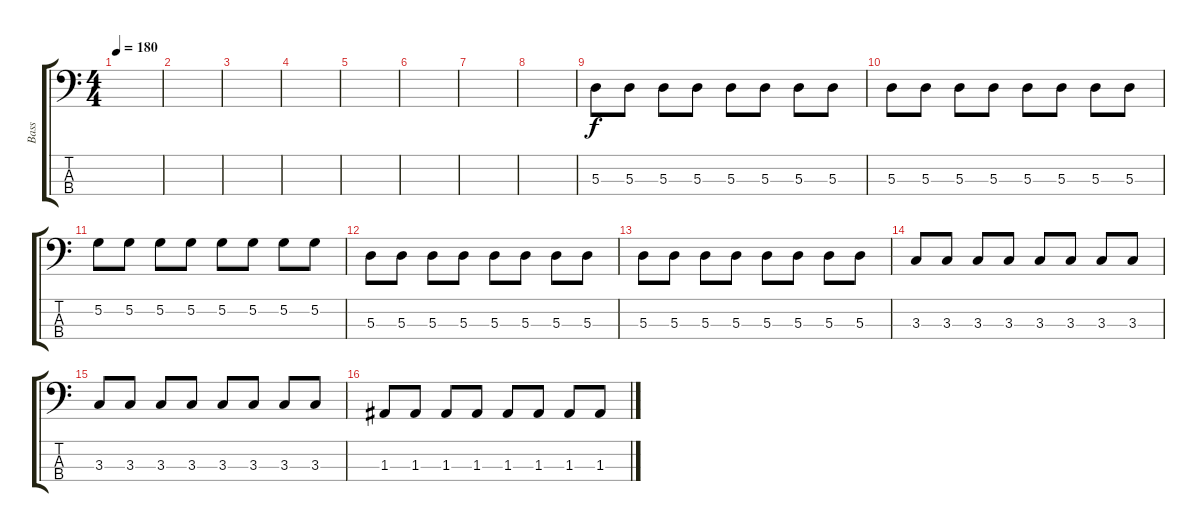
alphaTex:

\track ("Bass" "Bass") {instrument electricbasspick}
\staff {score tabs}
\tuning (G2 D2 A1 E1) {hide}
\ts (4 4)
\tempo 180
\clef f4
\ks c
|
|
|
|
|
|
|
|
5.3.8 5.3.8 5.3.8 5.3.8 5.3.8 5.3.8 5.3.8 5.3.8 |
5.3.8 5.3.8 5.3.8 5.3.8 5.3.8 5.3.8 5.3.8 5.3.8 |
5.2.8 5.2.8 5.2.8 5.2.8 5.2.8 5.2.8 5.2.8 5.2.8 |
5.3.8 5.3.8 5.3.8 5.3.8 5.3.8 5.3.8 5.3.8 5.3.8 |
5.3.8 5.3.8 5.3.8 5.3.8 5.3.8 5.3.8 5.3.8 5.3.8 |
3.3.8 3.3.8 3.3.8 3.3.8 3.3.8 3.3.8 3.3.8 3.3.8 |
3.3.8 3.3.8 3.3.8 3.3.8 3.3.8 3.3.8 3.3.8 3.3.8 |
1.3.8 1.3.8 1.3.8 1.3.8 1.3.8 1.3.8 1.3.8 1.3.8
